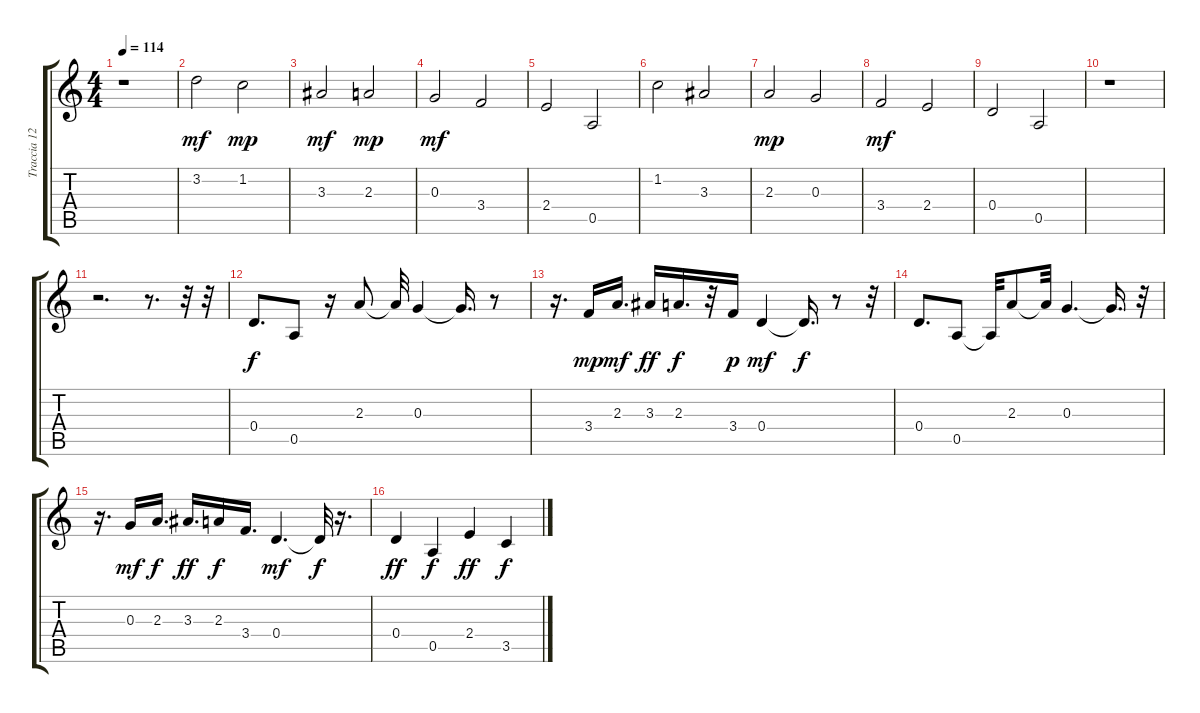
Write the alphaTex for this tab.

\track ("Traccia 12" "Traccia 12") {instrument acousticguitarnylon}
\staff {score tabs}
\tuning (E4 B3 G3 D3 A2 E2) {hide}
\ts (4 4)
\tempo 114
\clef g2
\ks c
r.1{dy mf instrument acousticguitarnylon} |
3.2.2 1.2.2{dy mp} |
3.3.2{dy mf} 2.3.2{dy mp} |
0.3.2{dy mf} 3.4.2 |
2.4.2 0.5.2 |
1.2.2 3.3.2 |
2.3.2{dy mp} 0.3.2 |
3.4.2{dy mf} 2.4.2 |
0.4.2 0.5.2 |
r.1 |
r.2{d} r.8{d} r.32 r.32 |
0.4.8{d dy f} 0.5.8 r.16 2.3.8 2.3{t}.32 0.3.4 0.3{t}.16{d} r.8 |
r.16{d} 3.4.16{dy mp} 2.3.16{d dy mf} 3.3.16{dy ff} 2.3.16{d dy f} r.32 3.4.16{dy p} 0.4.4{dy mf} 0.4{t}.16{d dy f} r.8 r.32 |
0.4.8{d} 0.5.8 0.5{t}.32 2.3.8 2.3{t}.32 0.3.4{d} 0.3{t}.16{d} r.32 |
r.16{d} 0.3.16{dy mf} 2.3.16{d dy f} 3.3.16{d dy ff} 2.3.16{dy f} 3.4.16{d} 0.4.4{d dy mf} 0.4{t}.32{dy f} r.16{d} |
0.4.4{dy ff} 0.5.4{dy f} 2.4.4{dy ff} 3.5.4{dy f}
